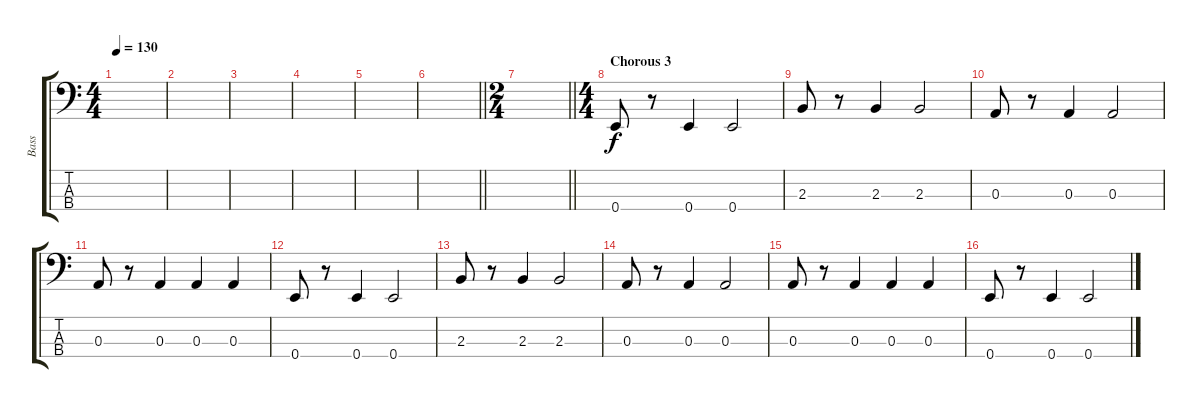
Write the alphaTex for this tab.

\track ("Bass" "Bass") {instrument electricbassfinger}
\staff {score tabs}
\tuning (G2 D2 A1 E1) {hide}
\ts (4 4)
\tempo 130
\clef f4
\ks c
|
|
|
|
|
\barLineRight lightlight
|
\ts (2 4)
\barLineRight lightlight
|
\ts (4 4)
\section ("" "Chorous 3")
0.4.8 r.8 0.4.4 0.4.2 |
2.3.8 r.8 2.3.4 2.3.2 |
0.3.8 r.8 0.3.4 0.3.2 |
0.3.8 r.8 0.3.4 0.3.4 0.3.4 |
0.4.8 r.8 0.4.4 0.4.2 |
2.3.8 r.8 2.3.4 2.3.2 |
0.3.8 r.8 0.3.4 0.3.2 |
0.3.8 r.8 0.3.4 0.3.4 0.3.4 |
0.4.8 r.8 0.4.4 0.4.2
